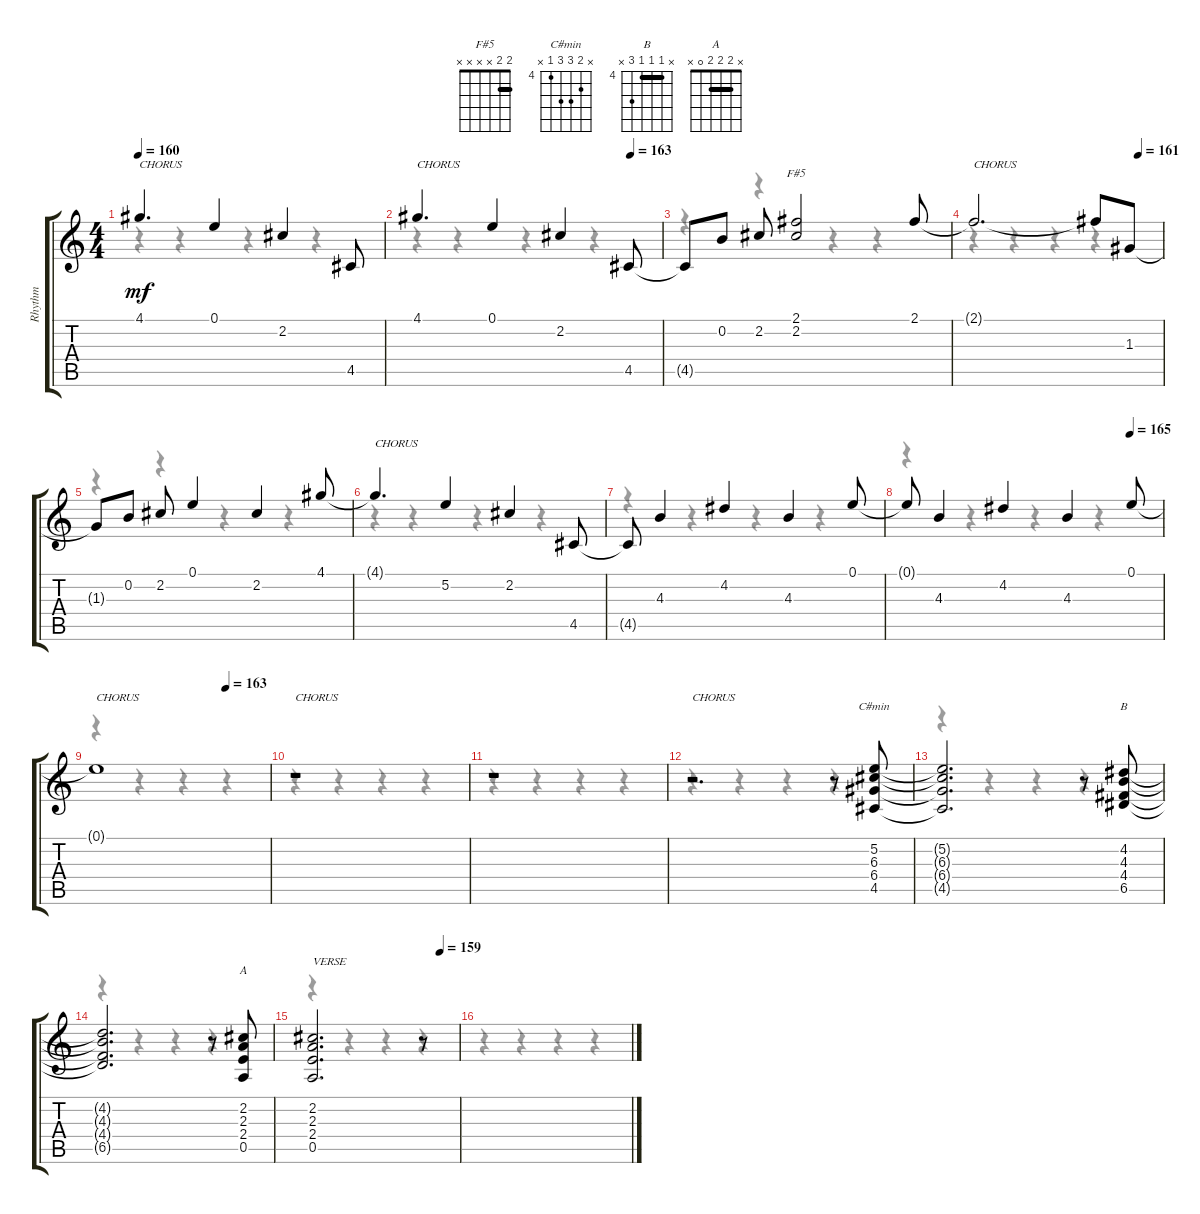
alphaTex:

\track ("Rhythm" "Rhythm") {instrument overdrivenguitar}
\staff {score tabs}
\tuning (E4 B3 G3 D3 A2 E2) {hide}
\chord ("F#5" 2 2 x x x x) {barre 2}
\chord ("C#min" x 5 6 6 4 x) {firstfret 4}
\chord ("B" x 4 4 4 6 x) {firstfret 4 barre 4}
\chord ("A" x 2 2 2 0 x) {barre 2}
\voice
\ts (4 4)
\tempo 160
\clef g2
\ks c
4.1.4{d txt "CHORUS" dy mf} 0.1.4 2.2.4 4.5.8 |
\tempo (163 0.875)
4.1.4{d txt "CHORUS"} 0.1.4 2.2.4 4.5.8 |
4.5{t}.8 0.2.8 2.2.8 (2.1 2.2).2{ch "F#5"} 2.1.8 |
\tempo (161 0.875)
2.1{t}.2{d txt "CHORUS"} 2.1{t}.8 1.3.8 |
1.3{t}.8 0.2.8 2.2.8 0.1.4 2.2.4 4.1.8 |
4.1{t}.4{d txt "CHORUS"} 5.2.4 2.2.4 4.5.8 |
4.5{t}.8 4.3.4 4.2.4 4.3.4 0.1.8 |
\tempo (165 0.875)
0.1{t}.8 4.3.4 4.2.4 4.3.4 0.1.8 |
\tempo (163 0.75)
0.1{t}.1{txt "CHORUS"} |
r.1{txt "CHORUS"} |
r.1 |
r.2{d txt "CHORUS"} r.8 (5.2 6.3 6.4 4.5).8{ch "C#min"} |
(5.2{t} 6.3{t} 6.4{t} 4.5{t}).2{d} r.8 (4.2 4.3 4.4 6.5).8{ch "B"} |
(4.2{t} 4.3{t} 4.4{t} 6.5{t}).2{d} r.8 (2.2 2.3 2.4 0.5).8{ch "A"} |
\tempo (159 0.875)
(2.2 2.3 2.4 0.5).2{d txt "VERSE"} r.8 |
\voice
\clef g2
\ottava regular
\simile none
\ks c
r.4{dy f} r.4 r.4 r.4 |
r.4 r.4 r.4 r.4 |
r.4 r.4 r.4 r.4 |
r.4 r.4 r.4 r.4 |
r.4 r.4 r.4 r.4 |
r.4 r.4 r.4 r.4 |
r.4 r.4 r.4 r.4 |
r.4 r.4 r.4 r.4 |
r.4 r.4 r.4 r.4 |
r.4 r.4 r.4 r.4 |
r.4 r.4 r.4 r.4 |
r.4 r.4 r.4 r.4 |
r.4 r.4 r.4 r.4 |
r.4 r.4 r.4 r.4 |
r.4 r.4 r.4 r.4 |
r.4 r.4 r.4 r.4
